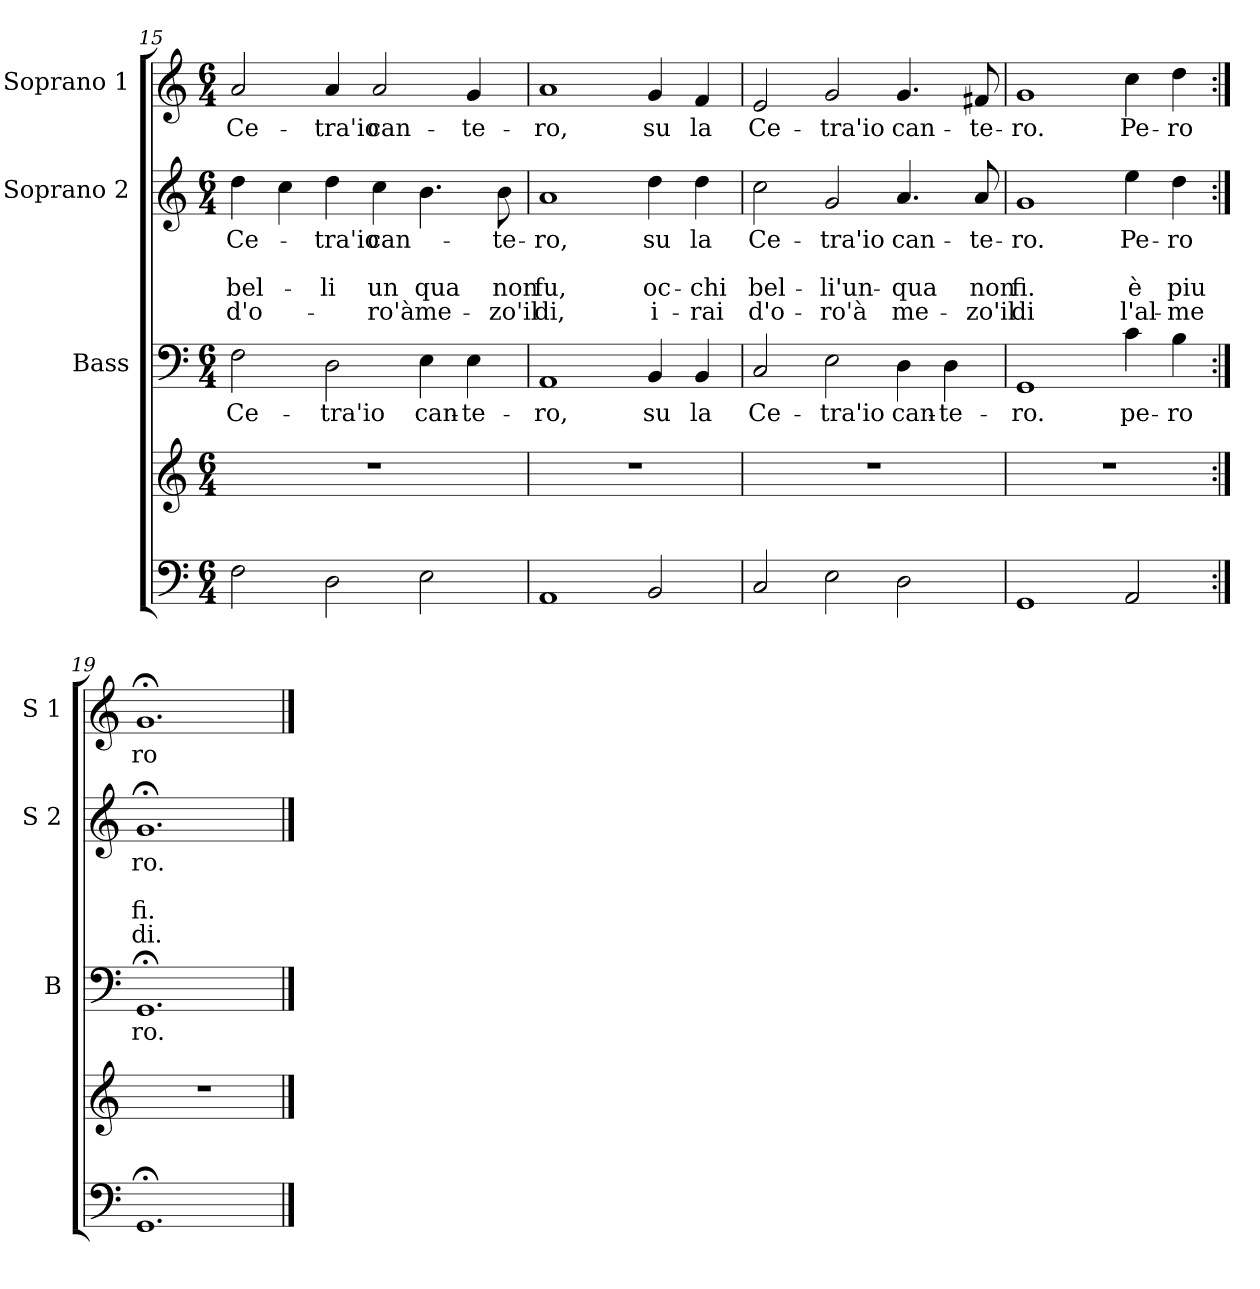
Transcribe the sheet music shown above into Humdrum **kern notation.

**kern	**kern	**kern	**text	**kern	**text	**text	**text	**text	**kern	**text
*part4	*part4	*part3	*part3	*part2	*part2	*part2	*part2	*part2	*part1	*part1
*staff5	*staff4	*staff3	*staff3	*staff2	*staff2	*staff2	*staff2	*staff2	*staff1	*staff1
*	*	*I"Bass	*	*I"Soprano 2	*	*	*	*	*I"Soprano 1	*
*	*	*I'B	*	*I'S 2	*	*	*	*	*I'S 1	*
!!LO:LB:g=z
*clefF4	*clefG2	*clefF4	*	*clefG2	*	*	*	*	*clefG2	*
*k[]	*k[]	*k[]	*	*k[]	*	*	*	*	*k[]	*
*C:	*C:	*C:	*	*C:	*	*	*	*	*C:	*
*M6/4	*M6/4	*M6/4	*	*M6/4	*	*	*	*	*M6/4	*
=15	=15	=15	=15	=15	=15	=15	=15	=15	=15	=15
!	!	!	!LO:LY:b	!	!LO:LY:b	!	!LO:LY:b	!LO:LY:b	!	!LO:LY:b
2F\	1.r	2F\	Ce-	4dd\	Ce-	.	bel-	d'o-	2a/	Ce-
.	.	.	.	4cc\	.	.	.	.	.	.
!	!	!	!LO:LY:b	!	!LO:LY:b	!	!LO:LY:b	!	!	!LO:LY:b
2D\	.	2D\	-tra'io	4dd\	-tra'io	.	-li	.	4a/	-tra'io
!	!	!	!	!	!LO:LY:b	!	!LO:LY:b	!LO:LY:b	!	!LO:LY:b
.	.	.	.	4cc\	can-	.	un	-ro'à	2a/	can-
!	!	!	!LO:LY:b	!	!	!	!LO:LY:b	!LO:LY:b	!	!
2E\	.	4E\	can-	4.b\	.	.	qua	me-	.	.
!	!	!	!LO:LY:b	!	!	!	!	!	!	!LO:LY:b
.	.	4E\	-te-	.	.	.	.	.	4g/	-te-
!	!	!	!	!	!LO:LY:b	!	!LO:LY:b	!LO:LY:b	!	!
.	.	.	.	8b\	-te-	.	non	-zo'il	.	.
=16	=16	=16	=16	=16	=16	=16	=16	=16	=16	=16
!	!	!	!LO:LY:b	!	!LO:LY:b	!	!LO:LY:b	!LO:LY:b	!	!LO:LY:b
1AA	1.r	1AA	-ro,	1a	-ro,	.	fu,	di,	1a	-ro,
!	!	!	!LO:LY:b	!	!LO:LY:b	!	!LO:LY:b	!LO:LY:b	!	!LO:LY:b
2BB/	.	4BB/	su	4dd\	su	.	oc-	i-	4g/	su
!	!	!	!LO:LY:b	!	!LO:LY:b	!	!LO:LY:b	!LO:LY:b	!	!LO:LY:b
.	.	4BB/	la	4dd\	la	.	-chi	-rai	4f/	la
=17	=17	=17	=17	=17	=17	=17	=17	=17	=17	=17
!	!	!	!LO:LY:b	!	!LO:LY:b	!	!LO:LY:b	!LO:LY:b	!	!LO:LY:b
2C/	1.r	2C/	Ce-	2cc\	Ce-	.	bel-	d'o-	2e/	Ce-
!	!	!	!LO:LY:b	!	!LO:LY:b	!	!LO:LY:b	!LO:LY:b	!	!LO:LY:b
2E\	.	2E\	-tra'io	2g/	-tra'io	.	-li'un-	-ro'à	2g/	-tra'io
!	!	!	!LO:LY:b	!	!LO:LY:b	!	!LO:LY:b	!LO:LY:b	!	!LO:LY:b
2D\	.	4D\	can-	4.a/	can-	.	-qua	me-	4.g/	can-
!	!	!	!LO:LY:b	!	!	!	!	!	!	!
.	.	4D\	-te-	.	.	.	.	.	.	.
!	!	!	!	!	!LO:LY:b	!	!LO:LY:b	!LO:LY:b	!	!LO:LY:b
.	.	.	.	8a/	-te-	.	non	-zo'il	8f#X/	-te-
=18	=18	=18	=18	=18	=18	=18	=18	=18	=18	=18
!	!	!	!LO:LY:b	!	!LO:LY:b	!	!LO:LY:b	!LO:LY:b	!	!LO:LY:b
1GG	1.r	1GG	-ro.	1g	-ro.	.	fi.	di	1g	-ro.
!	!	!	!LO:LY:b	!	!LO:LY:b	!	!LO:LY:b	!LO:LY:b	!	!LO:LY:b
2AA/	.	4c\	pe-	4ee\	Pe-	.	è	l'al-	4cc\	Pe-
!	!	!	!LO:LY:b	!	!LO:LY:b	!	!LO:LY:b	!LO:LY:b	!	!LO:LY:b
.	.	4B\	-ro	4dd\	-ro	.	piu	-me	4dd\	-ro
=19:|!	=19:|!	=19:|!	=19:|!	=19:|!	=19:|!	=19:|!	=19:|!	=19:|!	=19:|!	=19:|!
!	!	!	!LO:LY:b	!	!LO:LY:b	!	!LO:LY:b	!LO:LY:b	!	!LO:LY:b
1.GG;<	1.r	1.GG;<	ro.	1.g;<	ro.	.	fi.	di.	1.g;<	ro
==	==	==	==	==	==	==	==	==	==	==
*-	*-	*-	*-	*-	*-	*-	*-	*-	*-	*-
